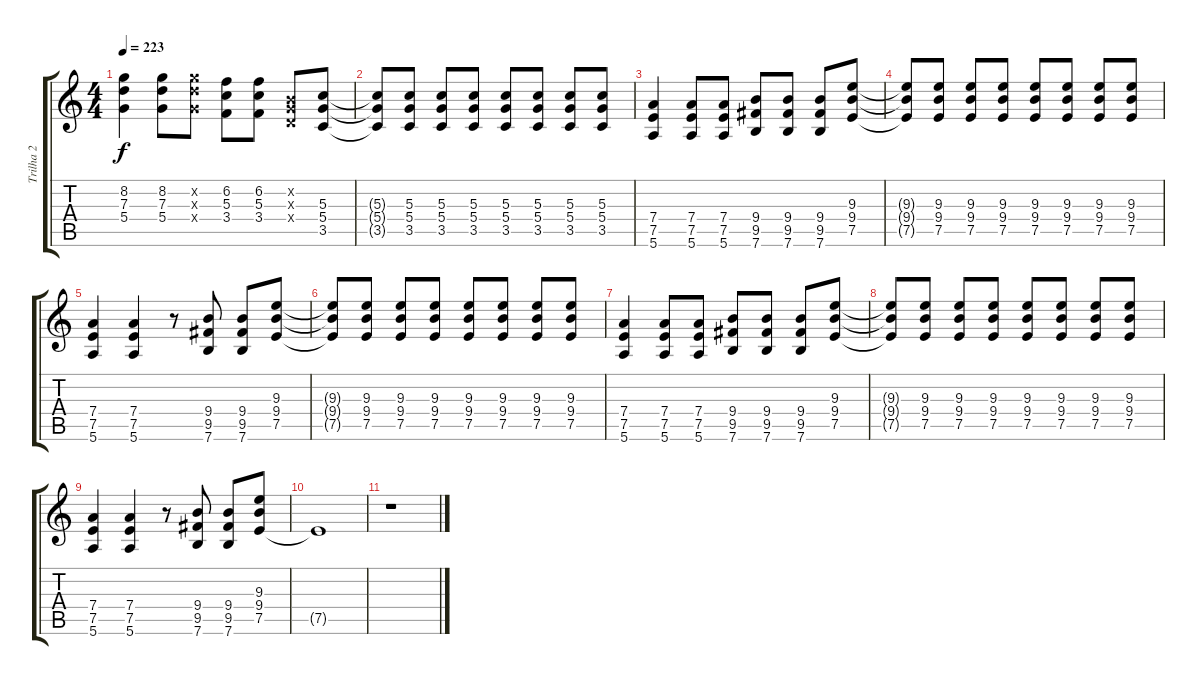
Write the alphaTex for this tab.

\track ("Trilha 2" "Trilha 2") {instrument distortionguitar}
\staff {score tabs}
\tuning (E4 B3 G3 D3 A2 E2) {hide}
\ts (4 4)
\tempo 223
\clef g2
\ks c
(8.2 7.3 5.4).4{dy f} (8.2 7.3 5.4).8 (8.2{x} 7.3{x} 5.4{x}).8 (6.2 5.3 3.4).8 (6.2 5.3 3.4).8 (0.2{x} 0.3{x} 0.4{x}).8 (5.3 5.4 3.5).8 |
(5.3{t} 5.4{t} 3.5{t}).8 (5.3 5.4 3.5).8 (5.3 5.4 3.5).8 (5.3 5.4 3.5).8 (5.3 5.4 3.5).8 (5.3 5.4 3.5).8 (5.3 5.4 3.5).8 (5.3 5.4 3.5).8 |
(7.4 7.5 5.6).4 (7.4 7.5 5.6).8 (7.4 7.5 5.6).8 (9.4 9.5 7.6).8 (9.4 9.5 7.6).8 (9.4 9.5 7.6).8 (9.3 9.4 7.5).8 |
(9.3{t} 9.4{t} 7.5{t}).8 (9.3 9.4 7.5).8 (9.3 9.4 7.5).8 (9.3 9.4 7.5).8 (9.3 9.4 7.5).8 (9.3 9.4 7.5).8 (9.3 9.4 7.5).8 (9.3 9.4 7.5).8 |
(7.4 7.5 5.6).4 (7.4 7.5 5.6).4 r.8 (9.4 9.5 7.6).8 (9.4 9.5 7.6).8 (9.3 9.4 7.5).8 |
(9.3{t} 9.4{t} 7.5{t}).8 (9.3 9.4 7.5).8 (9.3 9.4 7.5).8 (9.3 9.4 7.5).8 (9.3 9.4 7.5).8 (9.3 9.4 7.5).8 (9.3 9.4 7.5).8 (9.3 9.4 7.5).8 |
(7.4 7.5 5.6).4 (7.4 7.5 5.6).8 (7.4 7.5 5.6).8 (9.4 9.5 7.6).8 (9.4 9.5 7.6).8 (9.4 9.5 7.6).8 (9.3 9.4 7.5).8 |
(9.3{t} 9.4{t} 7.5{t}).8 (9.3 9.4 7.5).8 (9.3 9.4 7.5).8 (9.3 9.4 7.5).8 (9.3 9.4 7.5).8 (9.3 9.4 7.5).8 (9.3 9.4 7.5).8 (9.3 9.4 7.5).8 |
(7.4 7.5 5.6).4 (7.4 7.5 5.6).4 r.8 (9.4 9.5 7.6).8 (9.4 9.5 7.6).8 (9.3 9.4 7.5).8 |
7.5{t}.1 |
r.1
